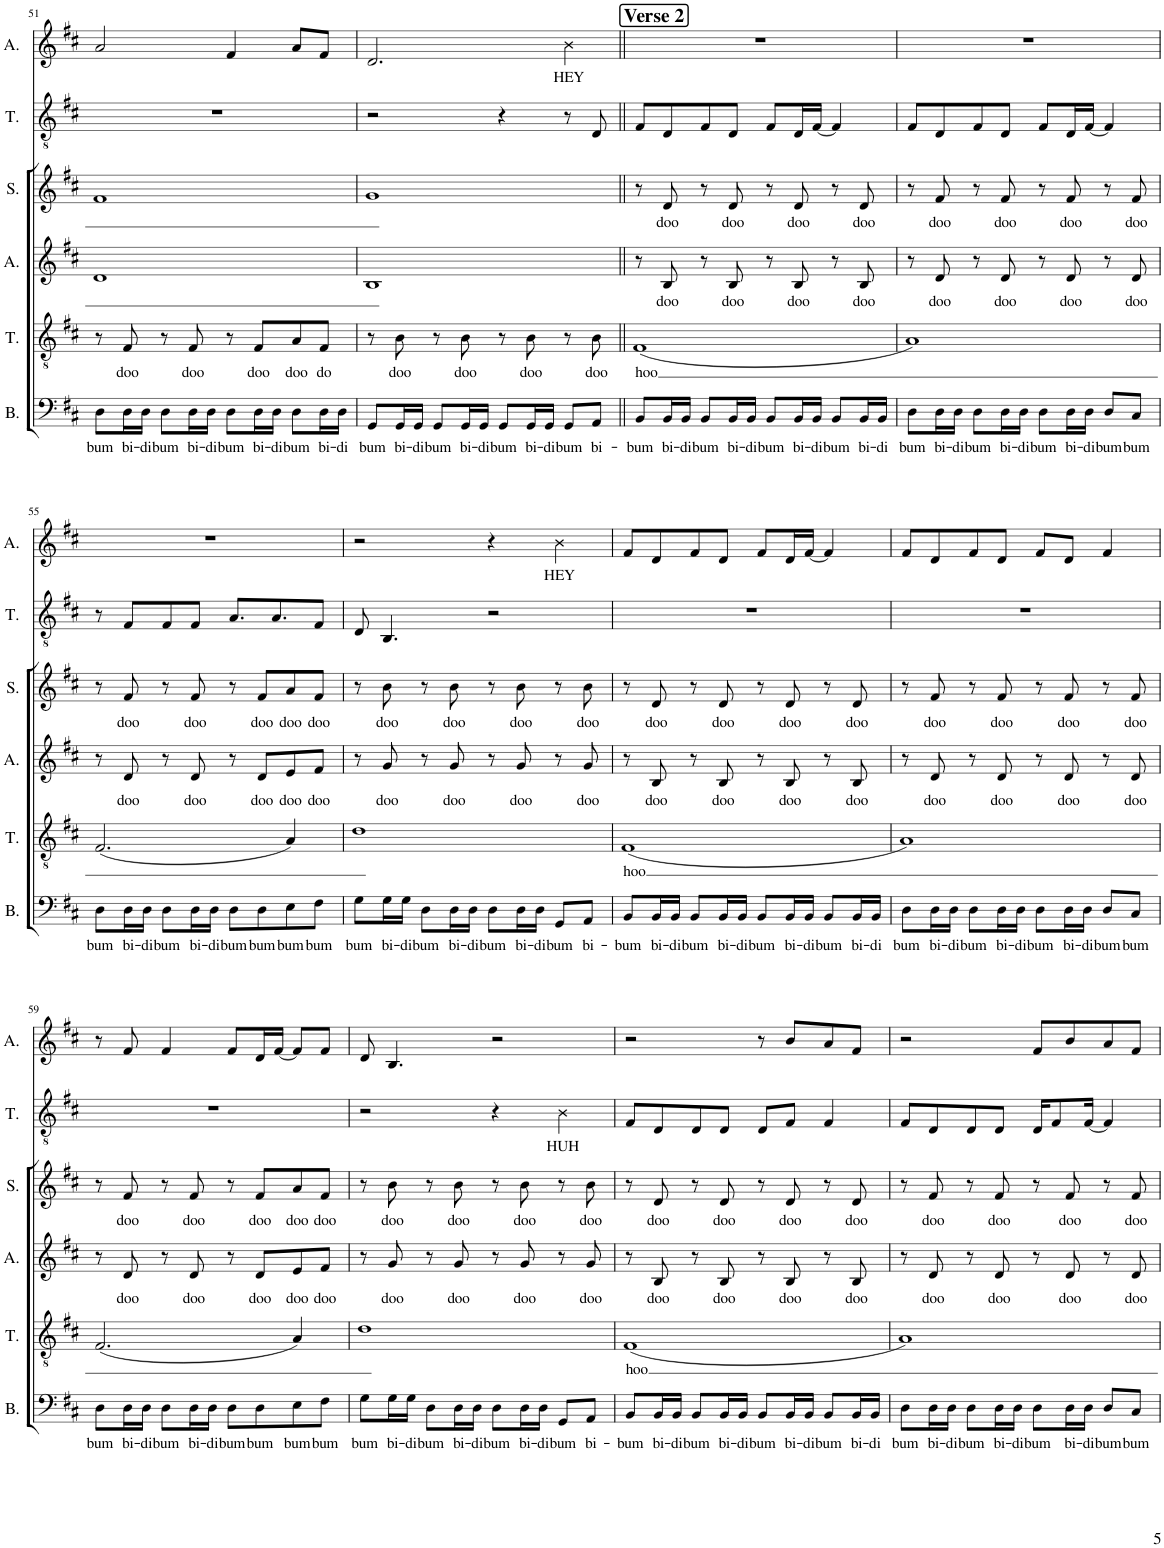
**kern	**text	**kern	**text	**kern	**text	**kern	**text	**kern	**text	**kern	**text
*part6	*part6	*part5	*part5	*part4	*part4	*part3	*part3	*part2	*part2	*part1	*part1
*staff6	*staff6	*staff5	*staff5	*staff4	*staff4	*staff3	*staff3	*staff2	*staff2	*staff1	*staff1
*I"Bass	*	*I"Tenor	*	*I"Alto	*	*I"Soprano	*	*I"Tenor	*	*I"Alto	*
*I'B.	*	*I'T.	*	*I'A.	*	*I'S.	*	*I'T.	*	*I'A.	*
!!LO:PB:g=z
*clefF4	*	*clefGv2	*	*clefG2	*	*clefG2	*	*clefGv2	*	*clefG2	*
*k[f#c#]	*	*k[f#c#]	*	*k[f#c#]	*	*k[f#c#]	*	*k[f#c#]	*	*k[f#c#]	*
*M4/4	*	*M4/4	*	*M4/4	*	*M4/4	*	*M4/4	*	*M4/4	*
=51	=51	=51	=51	=51	=51	=51	=51	=51	=51	=51	=51
!	!LO:LY:b	!	!	!	!	!	!	!	!	!	!
8D\L	bum	8r	.	1d	.	1f#	.	1r	.	2a/	.
!	!LO:LY:b	!	!LO:LY:b	!	!	!	!	!	!	!	!
16D\L	bi-	8F#/	doo	.	.	.	.	.	.	.	.
!	!LO:LY:b	!	!	!	!	!	!	!	!	!	!
16D\JJ	-di	.	.	.	.	.	.	.	.	.	.
!	!LO:LY:b	!	!	!	!	!	!	!	!	!	!
8D\L	bum	8r	.	.	.	.	.	.	.	.	.
!	!LO:LY:b	!	!LO:LY:b	!	!	!	!	!	!	!	!
16D\L	bi-	8F#/	doo	.	.	.	.	.	.	.	.
!	!LO:LY:b	!	!	!	!	!	!	!	!	!	!
16D\JJ	-di	.	.	.	.	.	.	.	.	.	.
!	!LO:LY:b	!	!	!	!	!	!	!	!	!	!
8D\L	bum	8r	.	.	.	.	.	.	.	4f#/	.
!	!LO:LY:b	!	!LO:LY:b	!	!	!	!	!	!	!	!
16D\L	bi-	8F#/L	doo	.	.	.	.	.	.	.	.
!	!LO:LY:b	!	!	!	!	!	!	!	!	!	!
16D\JJ	-di	.	.	.	.	.	.	.	.	.	.
!	!LO:LY:b	!	!LO:LY:b	!	!	!	!	!	!	!	!
8D\L	bum	8A/	doo	.	.	.	.	.	.	8a/L	.
!	!LO:LY:b	!	!LO:LY:b	!	!	!	!	!	!	!	!
16D\L	bi-	8F#/J	do	.	.	.	.	.	.	8f#/J	.
!	!LO:LY:b	!	!	!	!	!	!	!	!	!	!
16D\JJ	-di	.	.	.	.	.	.	.	.	.	.
=52	=52	=52	=52	=52	=52	=52	=52	=52	=52	=52	=52
!	!LO:LY:b	!	!	!	!	!	!	!	!	!	!
8GG/L	bum	8r	.	1B	.	1g	.	2r	.	2.d/	.
!	!LO:LY:b	!	!LO:LY:b	!	!	!	!	!	!	!	!
16GG/L	bi-	8B\	doo	.	.	.	.	.	.	.	.
!	!LO:LY:b	!	!	!	!	!	!	!	!	!	!
16GG/JJ	-di	.	.	.	.	.	.	.	.	.	.
!	!LO:LY:b	!	!	!	!	!	!	!	!	!	!
8GG/L	bum	8r	.	.	.	.	.	.	.	.	.
!	!LO:LY:b	!	!LO:LY:b	!	!	!	!	!	!	!	!
16GG/L	bi-	8B\	doo	.	.	.	.	.	.	.	.
!	!LO:LY:b	!	!	!	!	!	!	!	!	!	!
16GG/JJ	-di	.	.	.	.	.	.	.	.	.	.
!	!LO:LY:b	!	!	!	!	!	!	!	!	!	!
8GG/L	bum	8r	.	.	.	.	.	4r	.	.	.
!	!LO:LY:b	!	!LO:LY:b	!	!	!	!	!	!	!	!
16GG/L	bi-	8B\	doo	.	.	.	.	.	.	.	.
!	!LO:LY:b	!	!	!	!	!	!	!	!	!	!
16GG/JJ	-di	.	.	.	.	.	.	.	.	.	.
!	!LO:LY:b	!	!	!	!	!	!	!	!	!	!LO:LY:b
8GG/L	bum	8r	.	.	.	.	.	8r	.	4b\	HEY
!	!LO:LY:b	!	!LO:LY:b	!	!	!	!	!	!	!	!
8AA/J	bi-	8B\	doo	.	.	.	.	8D/	.	.	.
!!LO:REH:place=s1:a:B:cj:fs=14:t=Verse 2
=53||	=53||	=53||	=53||	=53||	=53||	=53||	=53||	=53||	=53||	=53||	=53||
!	!LO:LY:b	!	!LO:LY:b	!	!	!	!	!	!	!	!
8BB/L	bum	(1F#	hoo	8r	.	8r	.	8F#/L	.	1r	.
!	!LO:LY:b	!	!	!	!LO:LY:b	!	!LO:LY:b	!	!	!	!
16BB/L	bi-	.	.	8B/	doo	8d/	doo	8D/	.	.	.
!	!LO:LY:b	!	!	!	!	!	!	!	!	!	!
16BB/JJ	-di	.	.	.	.	.	.	.	.	.	.
!	!LO:LY:b	!	!	!	!	!	!	!	!	!	!
8BB/L	bum	.	.	8r	.	8r	.	8F#/	.	.	.
!	!LO:LY:b	!	!	!	!LO:LY:b	!	!LO:LY:b	!	!	!	!
16BB/L	bi-	.	.	8B/	doo	8d/	doo	8D/J	.	.	.
!	!LO:LY:b	!	!	!	!	!	!	!	!	!	!
16BB/JJ	-di	.	.	.	.	.	.	.	.	.	.
!	!LO:LY:b	!	!	!	!	!	!	!	!	!	!
8BB/L	bum	.	.	8r	.	8r	.	8F#/L	.	.	.
!	!LO:LY:b	!	!	!	!LO:LY:b	!	!LO:LY:b	!	!	!	!
16BB/L	bi-	.	.	8B/	doo	8d/	doo	16D/L	.	.	.
!	!LO:LY:b	!	!	!	!	!	!	!	!	!	!
16BB/JJ	-di	.	.	.	.	.	.	[16F#/JJ	.	.	.
!	!LO:LY:b	!	!	!	!	!	!	!	!	!	!
8BB/L	bum	.	.	8r	.	8r	.	4F#/]	.	.	.
!	!LO:LY:b	!	!	!	!LO:LY:b	!	!LO:LY:b	!	!	!	!
16BB/L	bi-	.	.	8B/	doo	8d/	doo	.	.	.	.
!	!LO:LY:b	!	!	!	!	!	!	!	!	!	!
16BB/JJ	-di	.	.	.	.	.	.	.	.	.	.
=54	=54	=54	=54	=54	=54	=54	=54	=54	=54	=54	=54
!	!LO:LY:b	!	!	!	!	!	!	!	!	!	!
8D\L	bum	1A)	.	8r	.	8r	.	8F#/L	.	1r	.
!	!LO:LY:b	!	!	!	!LO:LY:b	!	!LO:LY:b	!	!	!	!
16D\L	bi-	.	.	8d/	doo	8f#/	doo	8D/	.	.	.
!	!LO:LY:b	!	!	!	!	!	!	!	!	!	!
16D\JJ	-di	.	.	.	.	.	.	.	.	.	.
!	!LO:LY:b	!	!	!	!	!	!	!	!	!	!
8D\L	bum	.	.	8r	.	8r	.	8F#/	.	.	.
!	!LO:LY:b	!	!	!	!LO:LY:b	!	!LO:LY:b	!	!	!	!
16D\L	bi-	.	.	8d/	doo	8f#/	doo	8D/J	.	.	.
!	!LO:LY:b	!	!	!	!	!	!	!	!	!	!
16D\JJ	-di	.	.	.	.	.	.	.	.	.	.
!	!LO:LY:b	!	!	!	!	!	!	!	!	!	!
8D\L	bum	.	.	8r	.	8r	.	8F#/L	.	.	.
!	!LO:LY:b	!	!	!	!LO:LY:b	!	!LO:LY:b	!	!	!	!
16D\L	bi-	.	.	8d/	doo	8f#/	doo	16D/L	.	.	.
!	!LO:LY:b	!	!	!	!	!	!	!	!	!	!
16D\JJ	-di	.	.	.	.	.	.	[16F#/JJ	.	.	.
!	!LO:LY:b	!	!	!	!	!	!	!	!	!	!
8D/L	bum	.	.	8r	.	8r	.	4F#/]	.	.	.
!	!LO:LY:b	!	!	!	!LO:LY:b	!	!LO:LY:b	!	!	!	!
8C#/J	bum	.	.	8d/	doo	8f#/	doo	.	.	.	.
!!LO:LB:g=z
=55	=55	=55	=55	=55	=55	=55	=55	=55	=55	=55	=55
!	!LO:LY:b	!	!	!	!	!	!	!	!	!	!
8D\L	bum	(2.F#/	.	8r	.	8r	.	8r	.	1r	.
!	!LO:LY:b	!	!	!	!LO:LY:b	!	!LO:LY:b	!	!	!	!
16D\L	bi-	.	.	8d/	doo	8f#/	doo	8F#/L	.	.	.
!	!LO:LY:b	!	!	!	!	!	!	!	!	!	!
16D\JJ	-di	.	.	.	.	.	.	.	.	.	.
!	!LO:LY:b	!	!	!	!	!	!	!	!	!	!
8D\L	bum	.	.	8r	.	8r	.	8F#/	.	.	.
!	!LO:LY:b	!	!	!	!LO:LY:b	!	!LO:LY:b	!	!	!	!
16D\L	bi-	.	.	8d/	doo	8f#/	doo	8F#/J	.	.	.
!	!LO:LY:b	!	!	!	!	!	!	!	!	!	!
16D\JJ	-di	.	.	.	.	.	.	.	.	.	.
!	!LO:LY:b	!	!	!	!	!	!	!	!	!	!
8D\L	bum	.	.	8r	.	8r	.	8.A/L	.	.	.
!	!LO:LY:b	!	!	!	!LO:LY:b	!	!LO:LY:b	!	!	!	!
8D\	bum	.	.	8d/L	doo	8f#/L	doo	.	.	.	.
.	.	.	.	.	.	.	.	8.A/	.	.	.
!	!LO:LY:b	!	!	!	!LO:LY:b	!	!LO:LY:b	!	!	!	!
8E\	bum	4A/)	.	8e/	doo	8a/	doo	.	.	.	.
!	!LO:LY:b	!	!	!	!LO:LY:b	!	!LO:LY:b	!	!	!	!
8F#\J	bum	.	.	8f#/J	doo	8f#/J	doo	8F#/J	.	.	.
=56	=56	=56	=56	=56	=56	=56	=56	=56	=56	=56	=56
!	!LO:LY:b	!	!	!	!	!	!	!	!	!	!
8G\L	bum	1d	.	8r	.	8r	.	8D/	.	2r	.
!	!LO:LY:b	!	!	!	!LO:LY:b	!	!LO:LY:b	!	!	!	!
16G\L	bi-	.	.	8g/	doo	8b\	doo	4.BB/	.	.	.
!	!LO:LY:b	!	!	!	!	!	!	!	!	!	!
16G\JJ	-di	.	.	.	.	.	.	.	.	.	.
!	!LO:LY:b	!	!	!	!	!	!	!	!	!	!
8D\L	bum	.	.	8r	.	8r	.	.	.	.	.
!	!LO:LY:b	!	!	!	!LO:LY:b	!	!LO:LY:b	!	!	!	!
16D\L	bi-	.	.	8g/	doo	8b\	doo	.	.	.	.
!	!LO:LY:b	!	!	!	!	!	!	!	!	!	!
16D\JJ	-di	.	.	.	.	.	.	.	.	.	.
!	!LO:LY:b	!	!	!	!	!	!	!	!	!	!
8D\L	bum	.	.	8r	.	8r	.	2r	.	4r	.
!	!LO:LY:b	!	!	!	!LO:LY:b	!	!LO:LY:b	!	!	!	!
16D\L	bi-	.	.	8g/	doo	8b\	doo	.	.	.	.
!	!LO:LY:b	!	!	!	!	!	!	!	!	!	!
16D\JJ	-di	.	.	.	.	.	.	.	.	.	.
!	!LO:LY:b	!	!	!	!	!	!	!	!	!	!LO:LY:b
8GG/L	bum	.	.	8r	.	8r	.	.	.	4b\	HEY
!	!LO:LY:b	!	!	!	!LO:LY:b	!	!LO:LY:b	!	!	!	!
8AA/J	bi-	.	.	8g/	doo	8b\	doo	.	.	.	.
=57	=57	=57	=57	=57	=57	=57	=57	=57	=57	=57	=57
!	!LO:LY:b	!	!LO:LY:b	!	!	!	!	!	!	!	!
8BB/L	bum	(1F#	hoo	8r	.	8r	.	1r	.	8f#/L	.
!	!LO:LY:b	!	!	!	!LO:LY:b	!	!LO:LY:b	!	!	!	!
16BB/L	bi-	.	.	8B/	doo	8d/	doo	.	.	8d/	.
!	!LO:LY:b	!	!	!	!	!	!	!	!	!	!
16BB/JJ	-di	.	.	.	.	.	.	.	.	.	.
!	!LO:LY:b	!	!	!	!	!	!	!	!	!	!
8BB/L	bum	.	.	8r	.	8r	.	.	.	8f#/	.
!	!LO:LY:b	!	!	!	!LO:LY:b	!	!LO:LY:b	!	!	!	!
16BB/L	bi-	.	.	8B/	doo	8d/	doo	.	.	8d/J	.
!	!LO:LY:b	!	!	!	!	!	!	!	!	!	!
16BB/JJ	-di	.	.	.	.	.	.	.	.	.	.
!	!LO:LY:b	!	!	!	!	!	!	!	!	!	!
8BB/L	bum	.	.	8r	.	8r	.	.	.	8f#/L	.
!	!LO:LY:b	!	!	!	!LO:LY:b	!	!LO:LY:b	!	!	!	!
16BB/L	bi-	.	.	8B/	doo	8d/	doo	.	.	16d/L	.
!	!LO:LY:b	!	!	!	!	!	!	!	!	!	!
16BB/JJ	-di	.	.	.	.	.	.	.	.	[16f#/JJ	.
!	!LO:LY:b	!	!	!	!	!	!	!	!	!	!
8BB/L	bum	.	.	8r	.	8r	.	.	.	4f#/]	.
!	!LO:LY:b	!	!	!	!LO:LY:b	!	!LO:LY:b	!	!	!	!
16BB/L	bi-	.	.	8B/	doo	8d/	doo	.	.	.	.
!	!LO:LY:b	!	!	!	!	!	!	!	!	!	!
16BB/JJ	-di	.	.	.	.	.	.	.	.	.	.
=58	=58	=58	=58	=58	=58	=58	=58	=58	=58	=58	=58
!	!LO:LY:b	!	!	!	!	!	!	!	!	!	!
8D\L	bum	1A)	.	8r	.	8r	.	1r	.	8f#/L	.
!	!LO:LY:b	!	!	!	!LO:LY:b	!	!LO:LY:b	!	!	!	!
16D\L	bi-	.	.	8d/	doo	8f#/	doo	.	.	8d/	.
!	!LO:LY:b	!	!	!	!	!	!	!	!	!	!
16D\JJ	-di	.	.	.	.	.	.	.	.	.	.
!	!LO:LY:b	!	!	!	!	!	!	!	!	!	!
8D\L	bum	.	.	8r	.	8r	.	.	.	8f#/	.
!	!LO:LY:b	!	!	!	!LO:LY:b	!	!LO:LY:b	!	!	!	!
16D\L	bi-	.	.	8d/	doo	8f#/	doo	.	.	8d/J	.
!	!LO:LY:b	!	!	!	!	!	!	!	!	!	!
16D\JJ	-di	.	.	.	.	.	.	.	.	.	.
!	!LO:LY:b	!	!	!	!	!	!	!	!	!	!
8D\L	bum	.	.	8r	.	8r	.	.	.	8f#/L	.
!	!LO:LY:b	!	!	!	!LO:LY:b	!	!LO:LY:b	!	!	!	!
16D\L	bi-	.	.	8d/	doo	8f#/	doo	.	.	8d/J	.
!	!LO:LY:b	!	!	!	!	!	!	!	!	!	!
16D\JJ	-di	.	.	.	.	.	.	.	.	.	.
!	!LO:LY:b	!	!	!	!	!	!	!	!	!	!
8D/L	bum	.	.	8r	.	8r	.	.	.	4f#/	.
!	!LO:LY:b	!	!	!	!LO:LY:b	!	!LO:LY:b	!	!	!	!
8C#/J	bum	.	.	8d/	doo	8f#/	doo	.	.	.	.
!!LO:LB:g=z
=59	=59	=59	=59	=59	=59	=59	=59	=59	=59	=59	=59
!	!LO:LY:b	!	!	!	!	!	!	!	!	!	!
8D\L	bum	(2.F#/	.	8r	.	8r	.	1r	.	8r	.
!	!LO:LY:b	!	!	!	!LO:LY:b	!	!LO:LY:b	!	!	!	!
16D\L	bi-	.	.	8d/	doo	8f#/	doo	.	.	8f#/	.
!	!LO:LY:b	!	!	!	!	!	!	!	!	!	!
16D\JJ	-di	.	.	.	.	.	.	.	.	.	.
!	!LO:LY:b	!	!	!	!	!	!	!	!	!	!
8D\L	bum	.	.	8r	.	8r	.	.	.	4f#/	.
!	!LO:LY:b	!	!	!	!LO:LY:b	!	!LO:LY:b	!	!	!	!
16D\L	bi-	.	.	8d/	doo	8f#/	doo	.	.	.	.
!	!LO:LY:b	!	!	!	!	!	!	!	!	!	!
16D\JJ	-di	.	.	.	.	.	.	.	.	.	.
!	!LO:LY:b	!	!	!	!	!	!	!	!	!	!
8D\L	bum	.	.	8r	.	8r	.	.	.	8f#/L	.
!	!LO:LY:b	!	!	!	!LO:LY:b	!	!LO:LY:b	!	!	!	!
8D\	bum	.	.	8d/L	doo	8f#/L	doo	.	.	16d/L	.
.	.	.	.	.	.	.	.	.	.	[16f#/JJ	.
!	!LO:LY:b	!	!	!	!LO:LY:b	!	!LO:LY:b	!	!	!	!
8E\	bum	4A/)	.	8e/	doo	8a/	doo	.	.	8f#/L]	.
!	!LO:LY:b	!	!	!	!LO:LY:b	!	!LO:LY:b	!	!	!	!
8F#\J	bum	.	.	8f#/J	doo	8f#/J	doo	.	.	8f#/J	.
=60	=60	=60	=60	=60	=60	=60	=60	=60	=60	=60	=60
!	!LO:LY:b	!	!	!	!	!	!	!	!	!	!
8G\L	bum	1d	.	8r	.	8r	.	2r	.	8d/	.
!	!LO:LY:b	!	!	!	!LO:LY:b	!	!LO:LY:b	!	!	!	!
16G\L	bi-	.	.	8g/	doo	8b\	doo	.	.	4.B/	.
!	!LO:LY:b	!	!	!	!	!	!	!	!	!	!
16G\JJ	-di	.	.	.	.	.	.	.	.	.	.
!	!LO:LY:b	!	!	!	!	!	!	!	!	!	!
8D\L	bum	.	.	8r	.	8r	.	.	.	.	.
!	!LO:LY:b	!	!	!	!LO:LY:b	!	!LO:LY:b	!	!	!	!
16D\L	bi-	.	.	8g/	doo	8b\	doo	.	.	.	.
!	!LO:LY:b	!	!	!	!	!	!	!	!	!	!
16D\JJ	-di	.	.	.	.	.	.	.	.	.	.
!	!LO:LY:b	!	!	!	!	!	!	!	!	!	!
8D\L	bum	.	.	8r	.	8r	.	4r	.	2r	.
!	!LO:LY:b	!	!	!	!LO:LY:b	!	!LO:LY:b	!	!	!	!
16D\L	bi-	.	.	8g/	doo	8b\	doo	.	.	.	.
!	!LO:LY:b	!	!	!	!	!	!	!	!	!	!
16D\JJ	-di	.	.	.	.	.	.	.	.	.	.
!	!LO:LY:b	!	!	!	!	!	!	!	!LO:LY:b	!	!
8GG/L	bum	.	.	8r	.	8r	.	4B\	HUH	.	.
!	!LO:LY:b	!	!	!	!LO:LY:b	!	!LO:LY:b	!	!	!	!
8AA/J	bi-	.	.	8g/	doo	8b\	doo	.	.	.	.
=61	=61	=61	=61	=61	=61	=61	=61	=61	=61	=61	=61
!	!LO:LY:b	!	!LO:LY:b	!	!	!	!	!	!	!	!
8BB/L	bum	(1F#	hoo	8r	.	8r	.	8F#/L	.	2r	.
!	!LO:LY:b	!	!	!	!LO:LY:b	!	!LO:LY:b	!	!	!	!
16BB/L	bi-	.	.	8B/	doo	8d/	doo	8D/	.	.	.
!	!LO:LY:b	!	!	!	!	!	!	!	!	!	!
16BB/JJ	-di	.	.	.	.	.	.	.	.	.	.
!	!LO:LY:b	!	!	!	!	!	!	!	!	!	!
8BB/L	bum	.	.	8r	.	8r	.	8D/	.	.	.
!	!LO:LY:b	!	!	!	!LO:LY:b	!	!LO:LY:b	!	!	!	!
16BB/L	bi-	.	.	8B/	doo	8d/	doo	8D/J	.	.	.
!	!LO:LY:b	!	!	!	!	!	!	!	!	!	!
16BB/JJ	-di	.	.	.	.	.	.	.	.	.	.
!	!LO:LY:b	!	!	!	!	!	!	!	!	!	!
8BB/L	bum	.	.	8r	.	8r	.	8D/L	.	8r	.
!	!LO:LY:b	!	!	!	!LO:LY:b	!	!LO:LY:b	!	!	!	!
16BB/L	bi-	.	.	8B/	doo	8d/	doo	8F#/J	.	8b/L	.
!	!LO:LY:b	!	!	!	!	!	!	!	!	!	!
16BB/JJ	-di	.	.	.	.	.	.	.	.	.	.
!	!LO:LY:b	!	!	!	!	!	!	!	!	!	!
8BB/L	bum	.	.	8r	.	8r	.	4F#/	.	8a/	.
!	!LO:LY:b	!	!	!	!LO:LY:b	!	!LO:LY:b	!	!	!	!
16BB/L	bi-	.	.	8B/	doo	8d/	doo	.	.	8f#/J	.
!	!LO:LY:b	!	!	!	!	!	!	!	!	!	!
16BB/JJ	-di	.	.	.	.	.	.	.	.	.	.
=62	=62	=62	=62	=62	=62	=62	=62	=62	=62	=62	=62
!	!LO:LY:b	!	!	!	!	!	!	!	!	!	!
8D\L	bum	1A)	.	8r	.	8r	.	8F#/L	.	2r	.
!	!LO:LY:b	!	!	!	!LO:LY:b	!	!LO:LY:b	!	!	!	!
16D\L	bi-	.	.	8d/	doo	8f#/	doo	8D/	.	.	.
!	!LO:LY:b	!	!	!	!	!	!	!	!	!	!
16D\JJ	-di	.	.	.	.	.	.	.	.	.	.
!	!LO:LY:b	!	!	!	!	!	!	!	!	!	!
8D\L	bum	.	.	8r	.	8r	.	8D/	.	.	.
!	!LO:LY:b	!	!	!	!LO:LY:b	!	!LO:LY:b	!	!	!	!
16D\L	bi-	.	.	8d/	doo	8f#/	doo	8D/J	.	.	.
!	!LO:LY:b	!	!	!	!	!	!	!	!	!	!
16D\JJ	-di	.	.	.	.	.	.	.	.	.	.
!	!LO:LY:b	!	!	!	!	!	!	!	!	!	!
8D\L	bum	.	.	8r	.	8r	.	16D/KL	.	8f#/L	.
.	.	.	.	.	.	.	.	8F#/	.	.	.
!	!LO:LY:b	!	!	!	!LO:LY:b	!	!LO:LY:b	!	!	!	!
16D\L	bi-	.	.	8d/	doo	8f#/	doo	.	.	8b/	.
!	!LO:LY:b	!	!	!	!	!	!	!	!	!	!
16D\JJ	-di	.	.	.	.	.	.	[16F#/Jk	.	.	.
!	!LO:LY:b	!	!	!	!	!	!	!	!	!	!
8D/L	bum	.	.	8r	.	8r	.	4F#/]	.	8a/	.
!	!LO:LY:b	!	!	!	!LO:LY:b	!	!LO:LY:b	!	!	!	!
8C#/J	bum	.	.	8d/	doo	8f#/	doo	.	.	8f#/J	.
=	=	=	=	=	=	=	=	=	=	=	=
*-	*-	*-	*-	*-	*-	*-	*-	*-	*-	*-	*-
